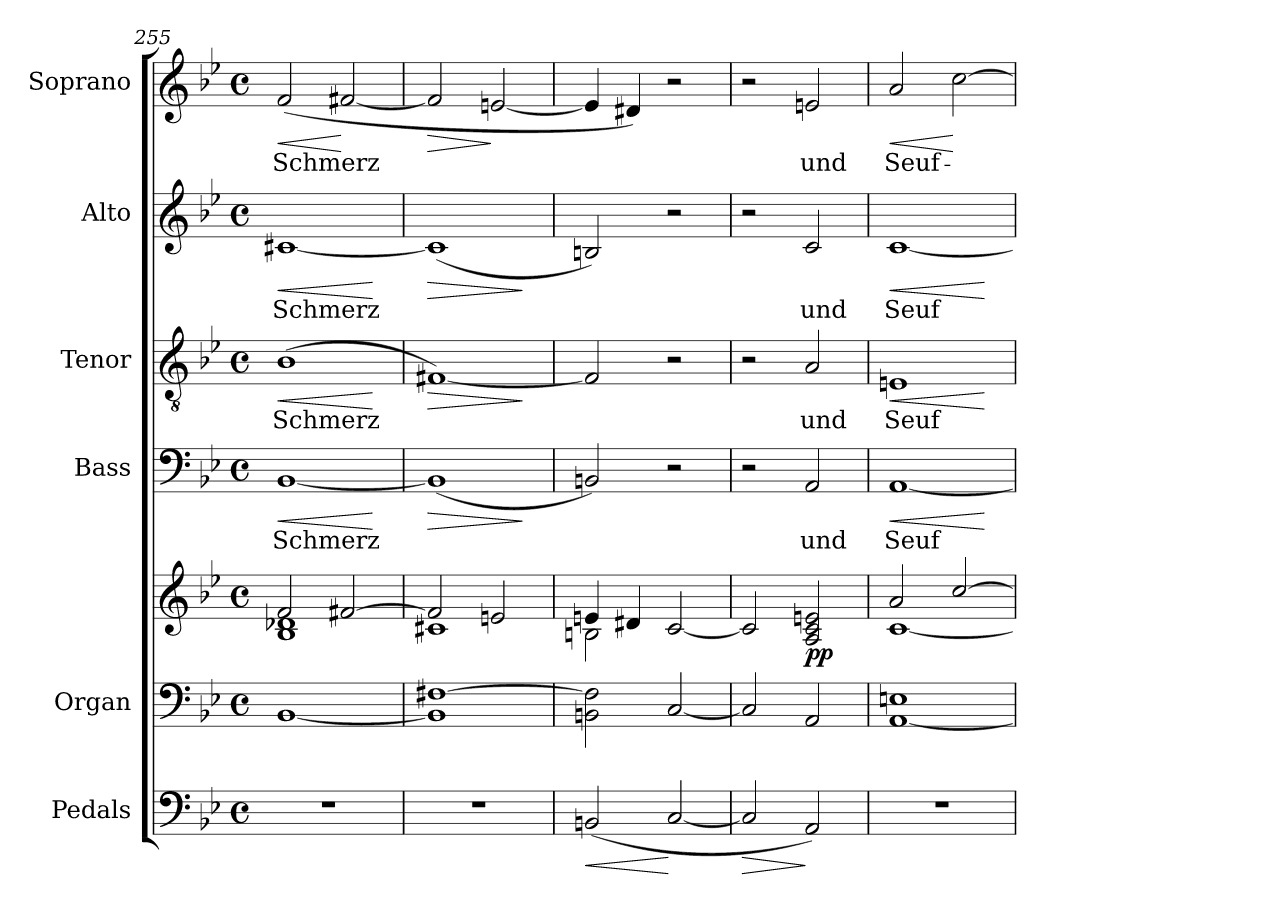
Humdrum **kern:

**kern	**dynam	**kern	**kern	**dynam	**kern	**text	**dynam	**kern	**text	**dynam	**kern	**text	**dynam	**kern	**text	**dynam
*part6	*part6	*part5	*part5	*part5	*part4	*part4	*part4	*part3	*part3	*part3	*part2	*part2	*part2	*part1	*part1	*part1
*staff7	*staff7	*staff6	*staff5	*staff5/6	*staff4	*staff4	*staff4	*staff3	*staff3	*staff3	*staff2	*staff2	*staff2	*staff1	*staff1	*staff1
*I"Pedals	*	*I"Organ	*	*	*I"Bass	*	*	*I"Tenor	*	*	*I"Alto	*	*	*I"Soprano	*	*
*	*	*I'Org.	*	*	*I'B.	*	*	*I'T.	*	*	*I'A.	*	*	*I'S.	*	*
*clefF4	*	*clefF4	*clefG2	*	*clefF4	*	*	*clefGv2	*	*	*clefG2	*	*	*clefG2	*	*
*	*	*	*	*	*	*	*	*ITrd7c12	*	*	*	*	*	*	*	*
*k[b-e-]	*	*k[b-e-]	*k[b-e-]	*	*k[b-e-]	*	*	*k[b-e-]	*	*	*k[b-e-]	*	*	*k[b-e-]	*	*
*B-:	*	*B-:	*B-:	*	*B-:	*	*	*B-:	*	*	*B-:	*	*	*B-:	*	*
*M4/4	*	*M4/4	*M4/4	*	*M4/4	*	*	*M4/4	*	*	*M4/4	*	*	*M4/4	*	*
*met(c)	*	*met(c)	*met(c)	*	*met(c)	*	*	*met(c)	*	*	*met(c)	*	*	*met(c)	*	*
=255	=255	=255	=255	=255	=255	=255	=255	=255	=255	=255	=255	=255	=255	=255	=255	=255
*	*	*	*^	*	*	*	*	*	*	*	*	*	*	*	*	*
!	!	!	!	!	!	!	!LO:LY:b:color=#000000	!LO:HP:b	!	!	!	!	!	!	!	!	!
!	!	!	!	!	!	!	!	!	!	!LO:LY:b:color=#000000	!LO:HP:b	!	!	!	!	!	!
!	!	!	!	!	!	!	!	!	!	!	!	!	!LO:LY:b:color=#000000	!LO:HP:b	!	!	!
!	!	!	!	!	!	!	!	!	!	!	!	!	!	!	!	!LO:LY:b:color=#000000	!LO:HP:b
1r	.	[1BB-i	2fi/	1B-i 1d-Xi	.	[1BB-i	Schmerz	<	(1BB-i	Schmerz	<	[1c#Xi	Schmerz	<	(2fi/	Schmerz	<
.	.	.	[2f#Xi/	.	.	.	.	.	.	.	.	.	.	.	[2f#Xi/	.	[
*	*	*	*v	*v	*	*	*	*	*	*	*	*	*	*	*	*	*
.	.	.	.	.	.	.	[	.	.	[	.	.	[	.	.	.
=256	=256	=256	=256	=256	=256	=256	=256	=256	=256	=256	=256	=256	=256	=256	=256	=256
*	*	*	*^	*	*	*	*	*	*	*	*	*	*	*	*	*
!	!	!	!	!	!	!	!	!LO:HP:b	!	!	!LO:HP:b	!	!	!LO:HP:b	!	!	!LO:HP:b
1r	.	1BB-i] [1F#Xi	2f#i/]	1c#Xi	.	(1BB-i]	.	>	[1FF#Xi)	.	>	(1c#i]	.	>	2f#i/]	.	>
.	.	.	2eni/	.	.	.	.	.	.	.	.	.	.	.	[2eni/	.	]
*	*	*	*v	*v	*	*	*	*	*	*	*	*	*	*	*	*	*
.	.	.	.	.	.	.	]	.	.	]	.	.	]	.	.	.
=257	=257	=257	=257	=257	=257	=257	=257	=257	=257	=257	=257	=257	=257	=257	=257	=257
!	!LO:HP:b	!	!	!	!	!	!	!	!	!	!	!	!	!	!	!
*	*	*	*^	*	*	*	*	*	*	*	*	*	*	*	*	*
(2BBni/	<	2BBni\ 2F#i]	4eni/	2Bni\	.	2BBni/)	.	.	2FF#i/]	.	.	2Bni/)	.	.	4ei/]	.	.
.	.	.	4d#Xi/	.	.	.	.	.	.	.	.	.	.	.	4d#Xi/)	.	.
[2Ci/	[	[2Ci/	[2ci/	2ryy	.	2r	.	.	2r	.	.	2r	.	.	2r	.	.
!!LO:PB:g=z
=258	=258	=258	=258	=258	=258	=258	=258	=258	=258	=258	=258	=258	=258	=258	=258	=258	=258
!	!LO:HP:b	!	!	!	!	!	!	!	!	!	!	!	!	!	!	!	!
*	*	*	*v	*v	*	*	*	*	*	*	*	*	*	*	*	*	*
2Ci/]	>	2Ci/]	2ci/]	.	2r	.	.	2r	.	.	2r	.	.	2r	.	.
!	!	!	!	!	!	!LO:LY:b:color=#000000	!	!	!	!	!	!	!	!	!	!
!	!	!	!	!	!	!	!	!	!LO:LY:b:color=#000000	!	!	!	!	!	!	!
!	!	!	!	!	!	!	!	!	!	!	!	!LO:LY:b:color=#000000	!	!	!	!
!	!	!	!	!	!	!	!	!	!	!	!	!	!	!	!LO:LY:b:color=#000000	!
2AAi/)	]	2AAi/	2Ai/ 2ci 2eni	pp	2AAi/	und	.	2AAi/	und	.	2ci/	und	.	2eni/	und	.
=259	=259	=259	=259	=259	=259	=259	=259	=259	=259	=259	=259	=259	=259	=259	=259	=259
*	*	*	*^	*	*	*	*	*	*	*	*	*	*	*	*	*
!	!	!	!	!	!	!	!LO:LY:b:color=#000000	!LO:HP:b	!	!	!	!	!	!	!	!	!
!	!	!	!	!	!	!	!	!	!	!LO:LY:b:color=#000000	!LO:HP:b	!	!	!	!	!	!
!	!	!	!	!	!	!	!	!	!	!	!	!	!LO:LY:b:color=#000000	!LO:HP:b	!	!	!
!	!	!	!	!	!	!	!	!	!	!	!	!	!	!	!	!LO:LY:b:color=#000000	!LO:HP:b
1r	.	[1AAi 1Eni	2ai/	[1ci	.	[1AAi	Seuf-	<	1EEni	Seuf-	<	[1ci	Seuf-	<	2ai/	Seuf-	<
.	.	.	[2cci/	.	.	.	.	.	.	.	.	.	.	.	[2cci\	.	[
*	*	*	*v	*v	*	*	*	*	*	*	*	*	*	*	*	*	*
.	.	.	.	.	.	.	[	.	.	[	.	.	[	.	.	.
=	=	=	=	=	=	=	=	=	=	=	=	=	=	=	=	=
*-	*-	*-	*-	*-	*-	*-	*-	*-	*-	*-	*-	*-	*-	*-	*-	*-
